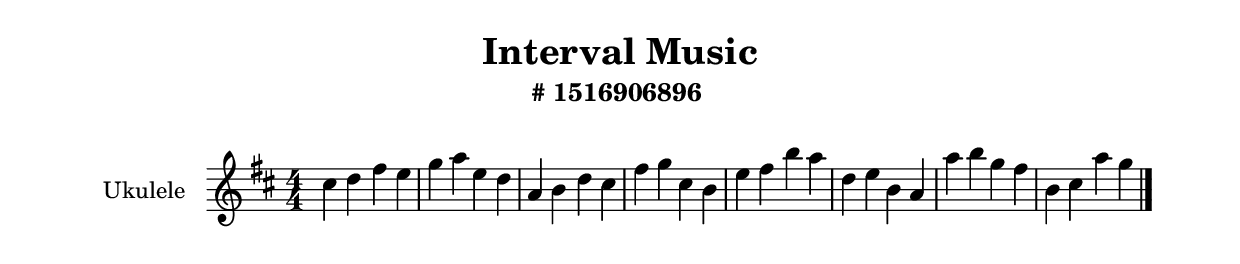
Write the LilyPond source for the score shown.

%#(set-global-staff-size 10)

\header{
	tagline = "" 
	title = "Interval Music"
	subtitle="#
1516906896
"
}

\paper{
  indent = 2\cm
  left-margin = 1.5\cm
  right-margin = 1.5\cm
  top-margin = 2\cm
  bottom-margin = 1.5\cm
  ragged-last-bottom = ##t
  print-all-headers = ##t
  print-page-number = ##f
}

\score{
\header{
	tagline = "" 
	title = "  "
	subtitle="  "
}
 \new  StaffGroup  <<

\new Staff \with {
    instrumentName = #"
Ukulele
"
	midiInstrument = "Acoustic Guitar (nylon)"
  }
\absolute {
\numericTimeSignature

\clef
"treble"

\key d \major cis''4 d''4 fis''4 e''4 g''4 a''4 e''4 d''4 a'4 b'4 d''4 cis''4 fis''4 g''4 cis''4 b'4 e''4 fis''4 b''4 a''4 d''4 e''4 b'4 a'4 a''4 b''4 g''4 fis''4 b'4 cis''4 a''4 g''4 

	\bar "|."

}


>>
\layout{}
\midi{}
}

